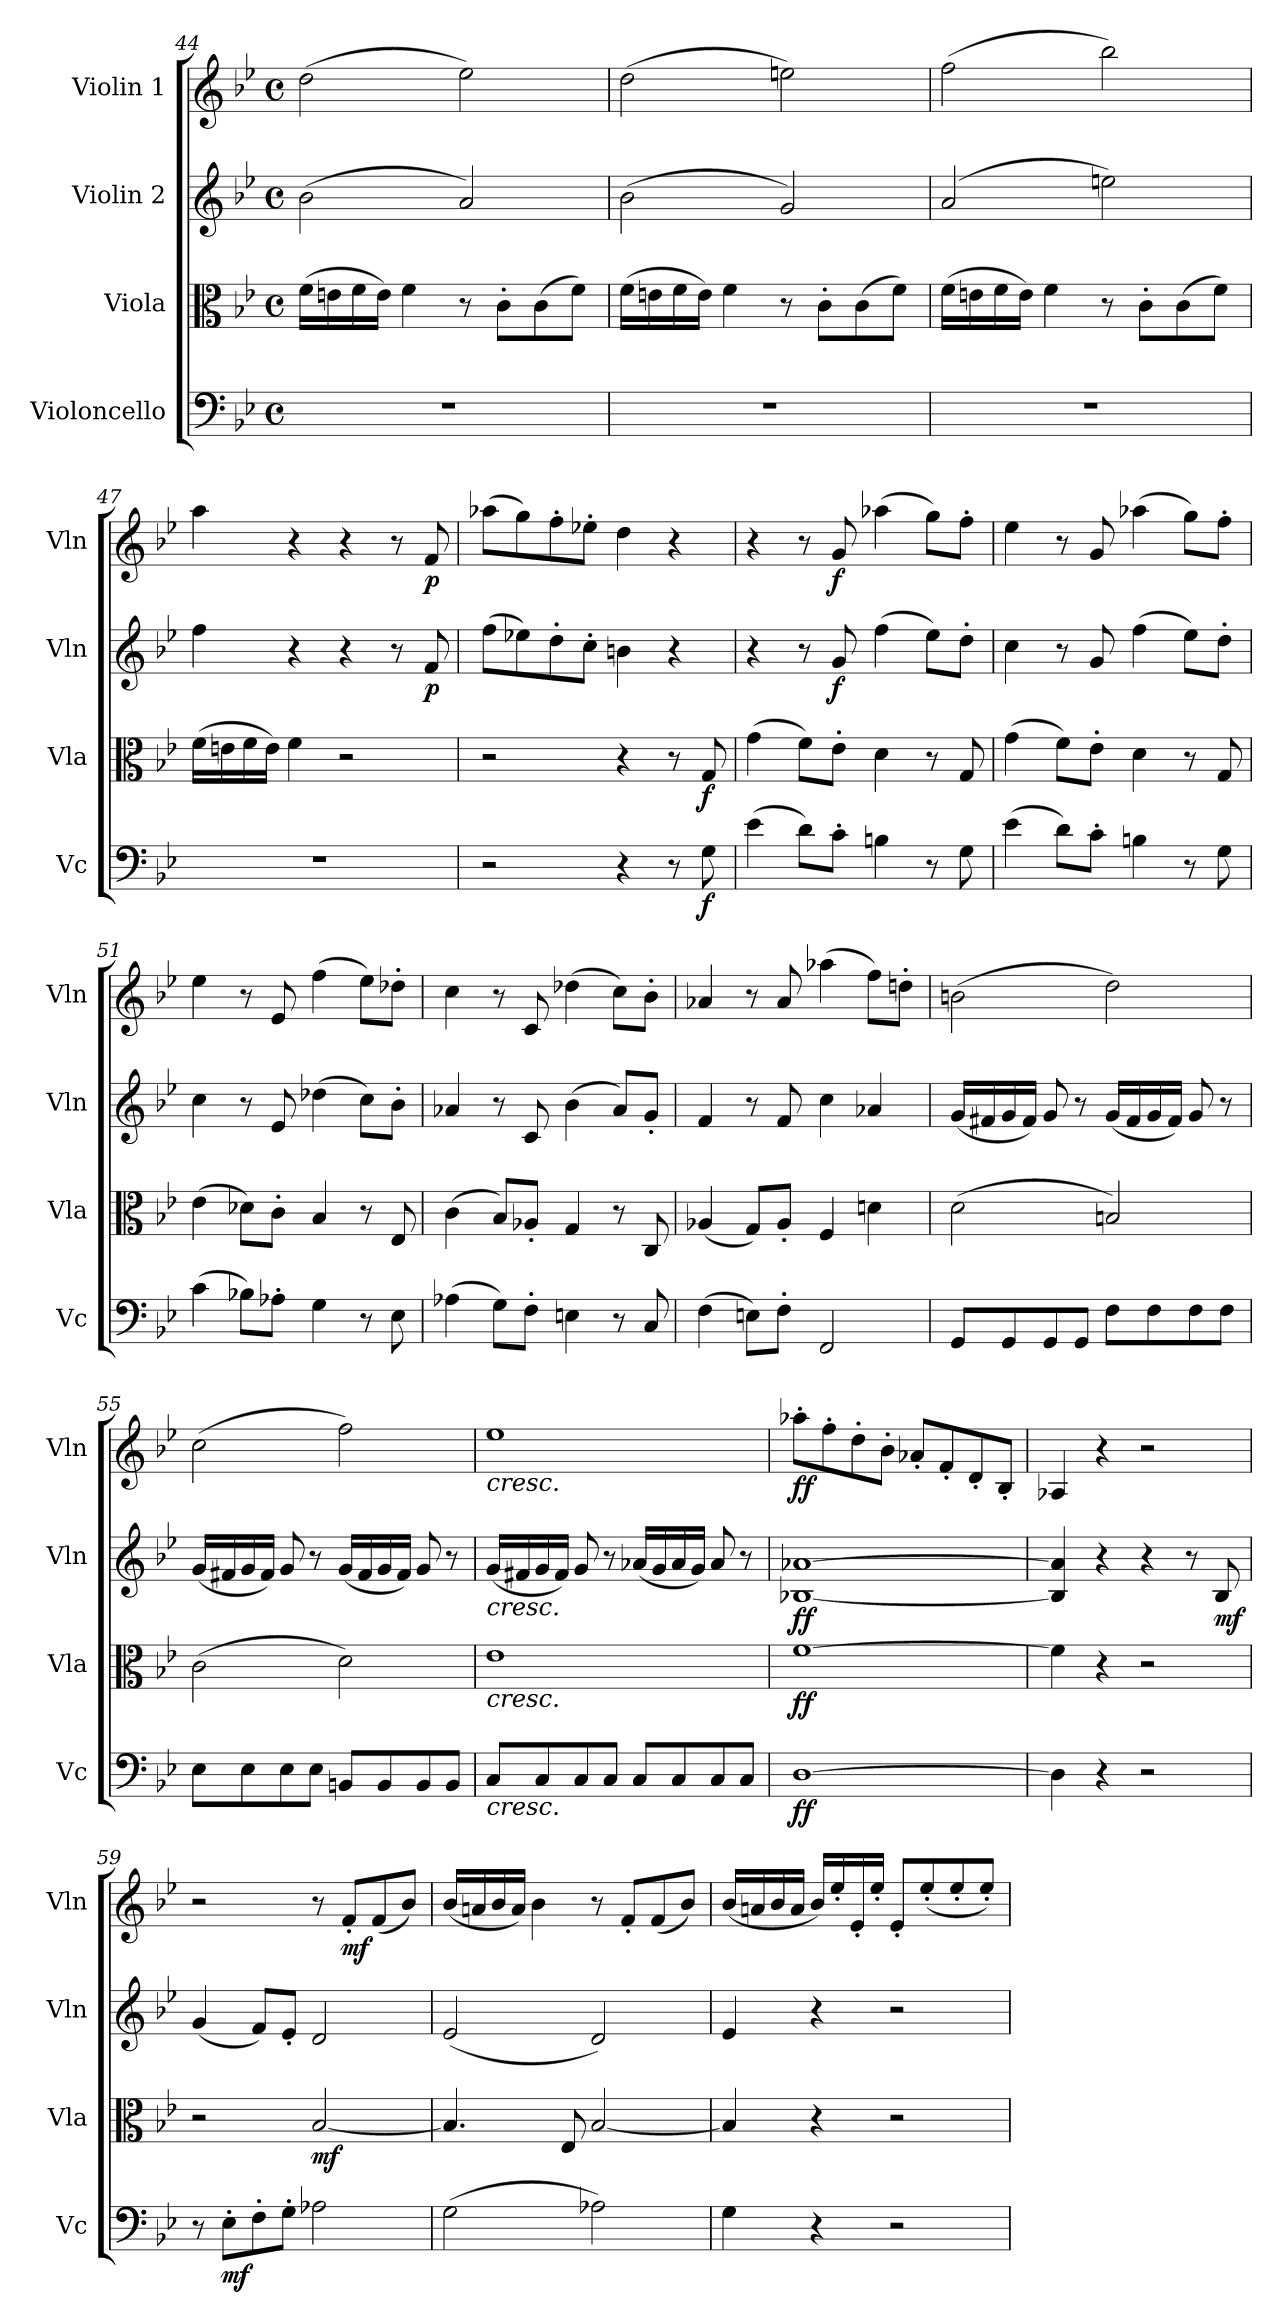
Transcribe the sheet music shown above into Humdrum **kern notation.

**kern	**dynam	**kern	**dynam	**kern	**dynam	**kern	**dynam
*part4	*part4	*part3	*part3	*part2	*part2	*part1	*part1
*staff4	*staff4	*staff3	*staff3	*staff2	*staff2	*staff1	*staff1
*I"Violoncello	*	*I"Viola	*	*I"Violin 2	*	*I"Violin 1	*
*I'Vc	*	*I'Vla	*	*I'Vln	*	*I'Vln	*
*clefF4	*	*clefC3	*	*clefG2	*	*clefG2	*
*k[b-e-]	*	*k[b-e-]	*	*k[b-e-]	*	*k[b-e-]	*
*M4/4	*	*M4/4	*	*M4/4	*	*M4/4	*
*met(c)	*	*met(c)	*	*met(c)	*	*met(c)	*
=44	=44	=44	=44	=44	=44	=44	=44
1r	.	(16f\LL	.	(2b-\	.	(2dd\	.
.	.	16en\	.	.	.	.	.
.	.	16f\	.	.	.	.	.
.	.	16e\JJ)	.	.	.	.	.
.	.	4f\	.	.	.	.	.
.	.	8r	.	2a/)	.	2ee-\)	.
.	.	8c'\L	.	.	.	.	.
.	.	(8c\	.	.	.	.	.
.	.	8f\J)	.	.	.	.	.
!!LO:LB:g=z
=45	=45	=45	=45	=45	=45	=45	=45
1r	.	(16f\LL	.	(2b-\	.	(2dd\	.
.	.	16en\	.	.	.	.	.
.	.	16f\	.	.	.	.	.
.	.	16e\JJ)	.	.	.	.	.
.	.	4f\	.	.	.	.	.
.	.	8r	.	2g/)	.	2een\)	.
.	.	8c'\L	.	.	.	.	.
.	.	(8c\	.	.	.	.	.
.	.	8f\J)	.	.	.	.	.
=46	=46	=46	=46	=46	=46	=46	=46
1r	.	(16f\LL	.	(2a/	.	(2ff\	.
.	.	16en\	.	.	.	.	.
.	.	16f\	.	.	.	.	.
.	.	16e\JJ)	.	.	.	.	.
.	.	4f\	.	.	.	.	.
.	.	8r	.	2een\)	.	2bb-\)	.
.	.	8c'\L	.	.	.	.	.
.	.	(8c\	.	.	.	.	.
.	.	8f\J)	.	.	.	.	.
=47	=47	=47	=47	=47	=47	=47	=47
1r	.	(16f\LL	.	4ff\	.	4aa\	.
.	.	16en\	.	.	.	.	.
.	.	16f\	.	.	.	.	.
.	.	16e\JJ)	.	.	.	.	.
.	.	4f\	.	4r	.	4r	.
.	.	2r	.	4r	.	4r	.
.	.	.	.	8r	.	8r	.
!	!	!	!	!	!LO:DY:b	!	!LO:DY:b
.	.	.	.	8f/	p	8f/	p
=48	=48	=48	=48	=48	=48	=48	=48
2r	.	2r	.	(8ff\L	.	(8aa-X\L	.
.	.	.	.	8ee-X\)	.	8gg\)	.
.	.	.	.	8dd'\	.	8ff'\	.
.	.	.	.	8cc'\J	.	8ee-X'\J	.
4r	.	4r	.	4bn\	.	4dd\	.
8r	.	8r	.	4r	.	4r	.
!	!LO:DY:b	!	!LO:DY:b	!	!	!	!
8G\	f	8G/	f	.	.	.	.
!!LO:LB:g=z
=49	=49	=49	=49	=49	=49	=49	=49
(4e-\	.	(4g\	.	4r	.	4r	.
8d\L)	.	8f\L)	.	8r	.	8r	.
!	!	!	!	!	!LO:DY:b	!	!LO:DY:b
8c'\J	.	8e-'\J	.	8g/	f	8g/	f
4Bn\	.	4d\	.	(4ff\	.	(4aa-X\	.
8r	.	8r	.	8ee-\L)	.	8gg\L)	.
8G\	.	8G/	.	8dd'\J	.	8ff'\J	.
=50	=50	=50	=50	=50	=50	=50	=50
(4e-\	.	(4g\	.	4cc\	.	4ee-\	.
8d\L)	.	8f\L)	.	8r	.	8r	.
8c'\J	.	8e-'\J	.	8g/	.	8g/	.
4Bn\	.	4d\	.	(4ff\	.	(4aa-X\	.
8r	.	8r	.	8ee-\L)	.	8gg\L)	.
8G\	.	8G/	.	8dd'\J	.	8ff'\J	.
=51	=51	=51	=51	=51	=51	=51	=51
(4c\	.	(4e-\	.	4cc\	.	4ee-\	.
8B-X\L)	.	8d-X\L)	.	8r	.	8r	.
8A-X'\J	.	8c'\J	.	8e-/	.	8e-/	.
4G\	.	4B-/	.	(4dd-X\	.	(4ff\	.
8r	.	8r	.	8cc\L)	.	8ee-\L)	.
8E-\	.	8E-/	.	8b-'\J	.	8dd-X'\J	.
=52	=52	=52	=52	=52	=52	=52	=52
(4A-X\	.	(4c\	.	4a-X/	.	4cc\	.
8G\L)	.	8B-/L)	.	8r	.	8r	.
8F'\J	.	8A-X'/J	.	8c/	.	8c/	.
4En\	.	4G/	.	(4b-\	.	(4dd-X\	.
8r	.	8r	.	8a-/L)	.	8cc\L)	.
8C/	.	8C/	.	8g'/J	.	8b-'\J	.
!!LO:LB:g=z
=53	=53	=53	=53	=53	=53	=53	=53
(4F\	.	(4A-X/	.	4f/	.	4a-X/	.
8En\L)	.	8G/L)	.	8r	.	8r	.
8F'\J	.	8A-'/J	.	8f/	.	8a-/	.
2FF/	.	4F/	.	4cc\	.	(4aa-X\	.
.	.	4dn\	.	4a-X/	.	8ff\L)	.
.	.	.	.	.	.	8ddn'\J	.
=54	=54	=54	=54	=54	=54	=54	=54
8GG/L	.	(2d\	.	(16g/LL	.	(2bn\	.
.	.	.	.	16f#X/	.	.	.
8GG/	.	.	.	16g/	.	.	.
.	.	.	.	16f#/JJ)	.	.	.
8GG/	.	.	.	8g/	.	.	.
8GG/J	.	.	.	8r	.	.	.
8F\L	.	2Bn/)	.	(16g/LL	.	2dd\)	.
.	.	.	.	16f#/	.	.	.
8F\	.	.	.	16g/	.	.	.
.	.	.	.	16f#/JJ)	.	.	.
8F\	.	.	.	8g/	.	.	.
8F\J	.	.	.	8r	.	.	.
=55	=55	=55	=55	=55	=55	=55	=55
8E-\L	.	(2c\	.	(16g/LL	.	(2cc\	.
.	.	.	.	16f#X/	.	.	.
8E-\	.	.	.	16g/	.	.	.
.	.	.	.	16f#/JJ)	.	.	.
8E-\	.	.	.	8g/	.	.	.
8E-\J	.	.	.	8r	.	.	.
8BBn/L	.	2d\)	.	(16g/LL	.	2ff\)	.
.	.	.	.	16f#/	.	.	.
8BB/	.	.	.	16g/	.	.	.
.	.	.	.	16f#/JJ)	.	.	.
8BB/	.	.	.	8g/	.	.	.
8BB/J	.	.	.	8r	.	.	.
!!LO:PB:g=z
=56	=56	=56	=56	=56	=56	=56	=56
!	!	!	!	!	!	!LO:TX:b:i:t=cresc.	!
!	!	!	!	!LO:TX:b:i:t=cresc.	!	!	!
!	!	!LO:TX:b:i:t=cresc.	!	!	!	!	!
!LO:TX:b:i:t=cresc.	!	!	!	!	!	!	!
8C/L	.	1e-	.	(16g/LL	.	1ee-	.
.	.	.	.	16f#X/	.	.	.
8C/	.	.	.	16g/	.	.	.
.	.	.	.	16f#/JJ)	.	.	.
8C/	.	.	.	8g/	.	.	.
8C/J	.	.	.	8r	.	.	.
8C/L	.	.	.	(16a-X/LL	.	.	.
.	.	.	.	16g/	.	.	.
8C/	.	.	.	16a-/	.	.	.
.	.	.	.	16g/JJ)	.	.	.
8C/	.	.	.	8a-/	.	.	.
8C/J	.	.	.	8r	.	.	.
=57	=57	=57	=57	=57	=57	=57	=57
!	!LO:DY:b	!	!LO:DY:b	!	!LO:DY:b	!	!LO:DY:b
[1D	ff	[1f	ff	[1B-X [1a-X	ff	8aa-X'\L	ff
.	.	.	.	.	.	8ff'\	.
.	.	.	.	.	.	8dd'\	.
.	.	.	.	.	.	8b-'\J	.
.	.	.	.	.	.	8a-X'/L	.
.	.	.	.	.	.	8f'/	.
.	.	.	.	.	.	8d'/	.
.	.	.	.	.	.	8B-'/J	.
=58	=58	=58	=58	=58	=58	=58	=58
4D\]	.	4f\]	.	4B-/] 4a-/]	.	4A-X/	.
4r	.	4r	.	4r	.	4r	.
2r	.	2r	.	4r	.	2r	.
.	.	.	.	8r	.	.	.
!	!	!	!	!	!LO:DY:b	!	!
.	.	.	.	8B-/	mf	.	.
=59	=59	=59	=59	=59	=59	=59	=59
8r	.	2r	.	(4g/	.	2r	.
!	!LO:DY:b	!	!	!	!	!	!
8E-'\L	mf	.	.	.	.	.	.
8F'\	.	.	.	8f/L)	.	.	.
8G'\J	.	.	.	8e-'/J	.	.	.
!	!	!	!LO:DY:b	!	!	!	!
2A-X\	.	[2B-/	mf	2d/	.	8r	.
!	!	!	!	!	!	!	!LO:DY:b
.	.	.	.	.	.	8f'/L	mf
.	.	.	.	.	.	(8f/	.
.	.	.	.	.	.	8b-/J)	.
!!LO:LB:g=z
=60	=60	=60	=60	=60	=60	=60	=60
(2G\	.	4.B-/]	.	(2e-/	.	(16b-/LL	.
.	.	.	.	.	.	16an/	.
.	.	.	.	.	.	16b-/	.
.	.	.	.	.	.	16a/JJ)	.
.	.	.	.	.	.	4b-\	.
.	.	8E-/	.	.	.	.	.
2A-X\)	.	[2B-/	.	2d/)	.	8r	.
.	.	.	.	.	.	8f'/L	.
.	.	.	.	.	.	(8f/	.
.	.	.	.	.	.	8b-/J)	.
=61	=61	=61	=61	=61	=61	=61	=61
4G\	.	4B-/]	.	4e-/	.	(16b-/LL	.
.	.	.	.	.	.	16an/	.
.	.	.	.	.	.	16b-/	.
.	.	.	.	.	.	16a/JJ	.
4r	.	4r	.	4r	.	16b-/LL)	.
.	.	.	.	.	.	16ee-'/	.
.	.	.	.	.	.	16e-'/	.
.	.	.	.	.	.	16ee-'/JJ	.
2r	.	2r	.	2r	.	8e-'/L	.
.	.	.	.	.	.	(8ee-'/	.
.	.	.	.	.	.	8ee-'/	.
.	.	.	.	.	.	8ee-'/J)	.
=	=	=	=	=	=	=	=
*-	*-	*-	*-	*-	*-	*-	*-
